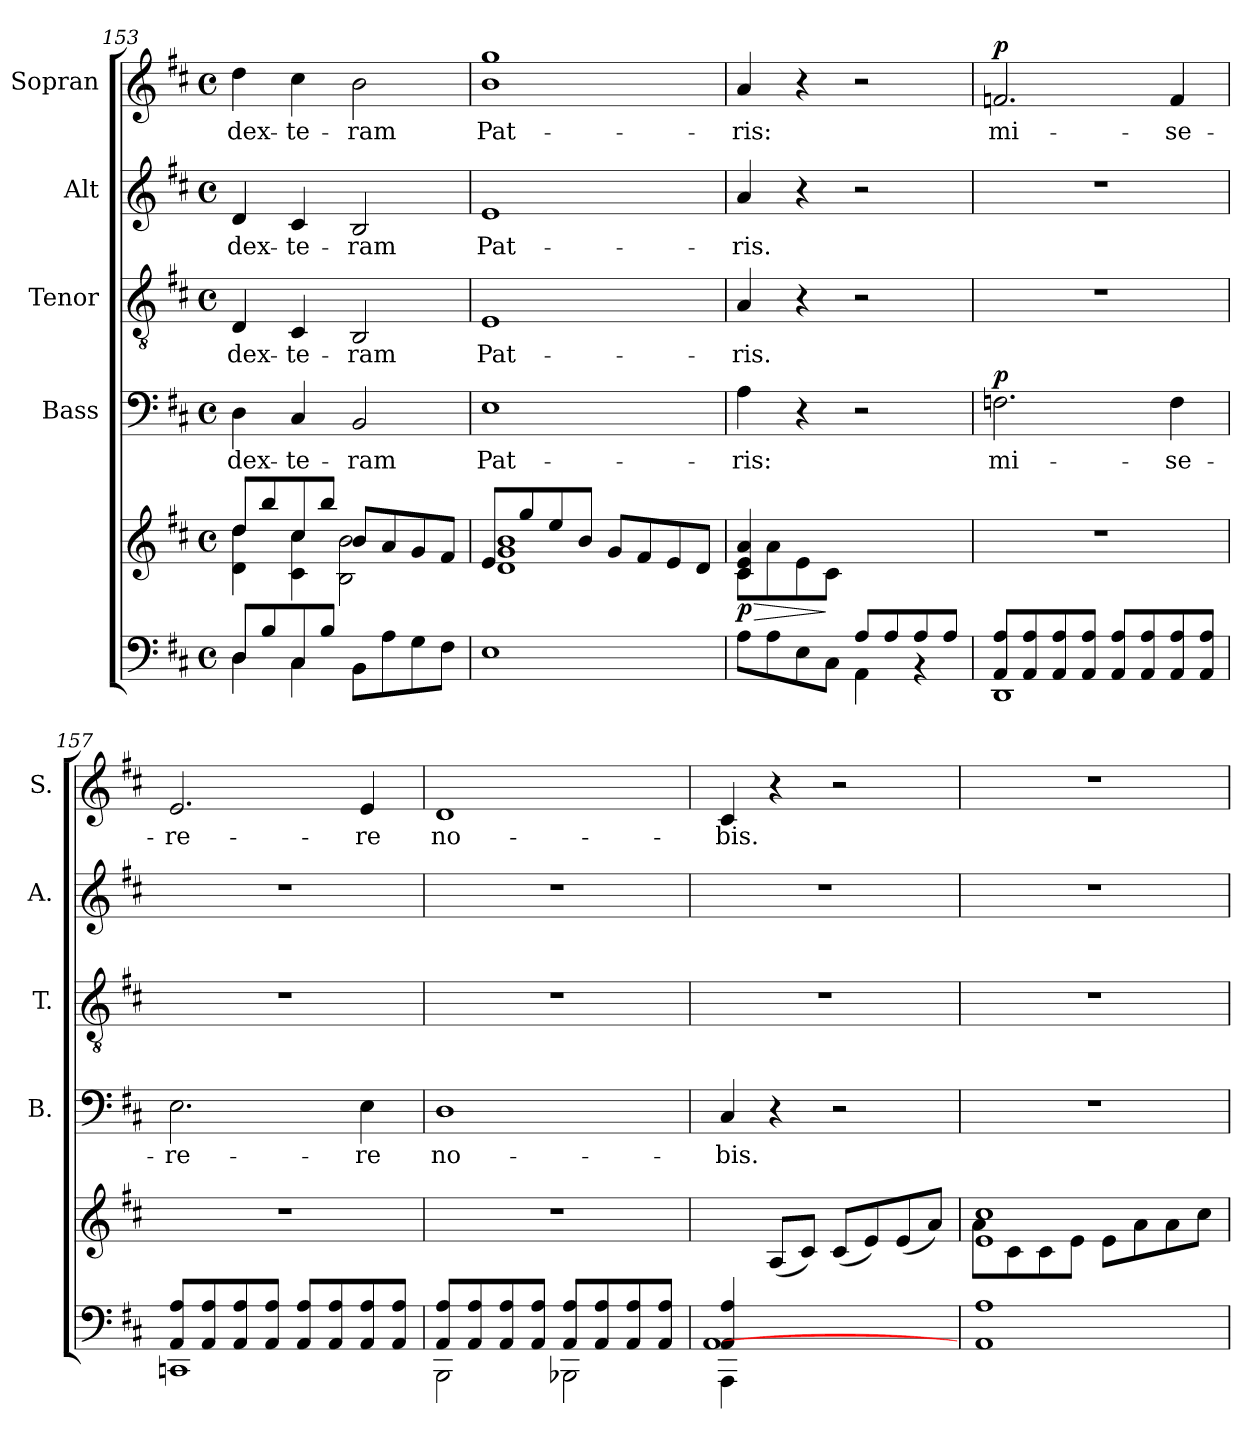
**kern	**kern	**dynam	**kern	**text	**dynam	**kern	**text	**kern	**text	**kern	**text	**dynam
*part5	*part5	*part5	*part4	*part4	*part4	*part3	*part3	*part2	*part2	*part1	*part1	*part1
*staff6	*staff5	*staff5/6	*staff4	*staff4	*staff4	*staff3	*staff3	*staff2	*staff2	*staff1	*staff1	*staff1
*	*	*	*I"Bass	*	*	*I"Tenor	*	*I"Alt	*	*I"Sopran	*	*
*	*	*	*I'B.	*	*	*I'T.	*	*I'A.	*	*I'S.	*	*
*clefF4	*clefG2	*	*clefF4	*	*	*clefGv2	*	*clefG2	*	*clefG2	*	*
*k[f#c#]	*k[f#c#]	*	*k[f#c#]	*	*	*k[f#c#]	*	*k[f#c#]	*	*k[f#c#]	*	*
*D:	*D:	*	*D:	*	*	*D:	*	*D:	*	*D:	*	*
*M4/4	*M4/4	*	*M4/4	*	*	*M4/4	*	*M4/4	*	*M4/4	*	*
*met(c)	*met(c)	*	*met(c)	*	*	*met(c)	*	*met(c)	*	*met(c)	*	*
=153	=153	=153	=153	=153	=153	=153	=153	=153	=153	=153	=153	=153
*^	*^	*	*	*	*	*	*	*	*	*	*	*
!	!	!	!	!	!	!LO:LY:b	!	!	!LO:LY:b	!	!LO:LY:b	!	!LO:LY:b	!
8D/L	4D\	8dd/L	4d\ 4dd\	.	4D\	dex-	.	4D/	dex-	4d/	dex-	4dd\	dex-	.
8B/	.	8bb/	.	.	.	.	.	.	.	.	.	.	.	.
!	!	!	!	!	!	!LO:LY:b	!	!	!LO:LY:b	!	!LO:LY:b	!	!LO:LY:b	!
8C#/	4C#\	8cc#/	4c#\ 4cc#\	.	4C#/	-te-	.	4C#/	-te-	4c#/	-te-	4cc#\	-te-	.
8B/J	.	8bb/J	.	.	.	.	.	.	.	.	.	.	.	.
!	!	!	!	!	!	!LO:LY:b	!	!	!LO:LY:b	!	!LO:LY:b	!	!LO:LY:b	!
2ryy	8BB\L	8b/L	2B\ 2b\	.	2BB/	-ram	.	2BB/	-ram	2B/	-ram	2b\	-ram	.
.	8A\	8a/	.	.	.	.	.	.	.	.	.	.	.	.
.	8G\	8g/	.	.	.	.	.	.	.	.	.	.	.	.
.	8F#\J	8f#/J	.	.	.	.	.	.	.	.	.	.	.	.
=154	=154	=154	=154	=154	=154	=154	=154	=154	=154	=154	=154	=154	=154	=154
!	!	!	!	!	!	!LO:LY:b	!	!	!LO:LY:b	!	!LO:LY:b	!	!LO:LY:b	!
*v	*v	*	*	*	*	*	*	*	*	*	*	*	*	*
1E	8e/L	1d 1g 1b	.	1E	Pat-	.	1E	Pat-	1e	Pat-	1b 1gg	Pat-	.
.	8gg/	.	.	.	.	.	.	.	.	.	.	.	.
.	8ee/	.	.	.	.	.	.	.	.	.	.	.	.
.	8b/J	.	.	.	.	.	.	.	.	.	.	.	.
.	8g/L	.	.	.	.	.	.	.	.	.	.	.	.
.	8f#/	.	.	.	.	.	.	.	.	.	.	.	.
.	8e/	.	.	.	.	.	.	.	.	.	.	.	.
.	8d/J	.	.	.	.	.	.	.	.	.	.	.	.
=155	=155	=155	=155	=155	=155	=155	=155	=155	=155	=155	=155	=155	=155
*^	*	*	*	*	*	*	*	*	*	*	*	*	*
!	!	!	!	!LO:HP:b	!	!LO:LY:b	!	!	!LO:LY:b	!	!LO:LY:b	!	!LO:LY:b	!
!	!	!	!	!LO:DY:n=1:b	!	!	!	!	!	!	!	!	!	!
2ryy	8A\L	4c#/ 4e/ 4a/	8c#\L	> p	4A\	-ris:	.	4A/	-ris.	4a/	-ris.	4a/	-ris:	.
.	8A\	.	8a\	.	.	.	.	.	.	.	.	.	.	.
.	8E\	2.ryy	8e\	.	4r	.	.	4r	.	4r	.	4r	.	.
.	8C#\J	.	8c#\J	]	.	.	.	.	.	.	.	.	.	.
8A/L	4AA\	.	2ryy	.	2r	.	.	2r	.	2r	.	2r	.	.
8A/	.	.	.	.	.	.	.	.	.	.	.	.	.	.
8A/	4rBB	.	.	.	.	.	.	.	.	.	.	.	.	.
8A/J	.	.	.	.	.	.	.	.	.	.	.	.	.	.
*	*	*v	*v	*	*	*	*	*	*	*	*	*	*	*
=156	=156	=156	=156	=156	=156	=156	=156	=156	=156	=156	=156	=156	=156
!	!	!	!	!	!LO:LY:b	!LO:DY:a	!	!	!	!	!	!LO:LY:b	!LO:DY:a
8AA/ 8A/L	1DD	1r	.	2.Fn\	mi-	p	1r	.	1r	.	2.fn/	mi-	p
8AA/ 8A/	.	.	.	.	.	.	.	.	.	.	.	.	.
8AA/ 8A/	.	.	.	.	.	.	.	.	.	.	.	.	.
8AA/ 8A/J	.	.	.	.	.	.	.	.	.	.	.	.	.
8AA/ 8A/L	.	.	.	.	.	.	.	.	.	.	.	.	.
8AA/ 8A/	.	.	.	.	.	.	.	.	.	.	.	.	.
!	!	!	!	!	!LO:LY:b	!	!	!	!	!	!	!LO:LY:b	!
8AA/ 8A/	.	.	.	4F\	-se-	.	.	.	.	.	4f/	-se-	.
8AA/ 8A/J	.	.	.	.	.	.	.	.	.	.	.	.	.
!!LO:PB:g=z
=157	=157	=157	=157	=157	=157	=157	=157	=157	=157	=157	=157	=157	=157
!	!	!	!	!	!LO:LY:b	!	!	!	!	!	!	!LO:LY:b	!
8AA/ 8A/L	1CCn	1r	.	2.E\	-re-	.	1r	.	1r	.	2.e/	-re-	.
8AA/ 8A/	.	.	.	.	.	.	.	.	.	.	.	.	.
8AA/ 8A/	.	.	.	.	.	.	.	.	.	.	.	.	.
8AA/ 8A/J	.	.	.	.	.	.	.	.	.	.	.	.	.
8AA/ 8A/L	.	.	.	.	.	.	.	.	.	.	.	.	.
8AA/ 8A/	.	.	.	.	.	.	.	.	.	.	.	.	.
!	!	!	!	!	!LO:LY:b	!	!	!	!	!	!	!LO:LY:b	!
8AA/ 8A/	.	.	.	4E\	-re	.	.	.	.	.	4e/	-re	.
8AA/ 8A/J	.	.	.	.	.	.	.	.	.	.	.	.	.
=158	=158	=158	=158	=158	=158	=158	=158	=158	=158	=158	=158	=158	=158
!	!	!	!	!	!LO:LY:b	!	!	!	!	!	!	!LO:LY:b	!
8AA/ 8A/L	2BBB\	1r	.	1D	no-	.	1r	.	1r	.	1d	no-	.
8AA/ 8A/	.	.	.	.	.	.	.	.	.	.	.	.	.
8AA/ 8A/	.	.	.	.	.	.	.	.	.	.	.	.	.
8AA/ 8A/J	.	.	.	.	.	.	.	.	.	.	.	.	.
8AA/ 8A/L	2BBB-X\	.	.	.	.	.	.	.	.	.	.	.	.
8AA/ 8A/	.	.	.	.	.	.	.	.	.	.	.	.	.
8AA/ 8A/	.	.	.	.	.	.	.	.	.	.	.	.	.
8AA/ 8A/J	.	.	.	.	.	.	.	.	.	.	.	.	.
=159	=159	=159	=159	=159	=159	=159	=159	=159	=159	=159	=159	=159	=159
*	*^	*	*	*	*	*	*	*	*	*	*	*	*
!	!	!	!	!	!	!LO:LY:b	!	!	!	!	!	!	!LO:LY:b	!
4AA/ 4A/	4AAA\	[1AA	4ryy	.	4C#/	-bis.	.	1r	.	1r	.	4c#/	-bis.	.
2.ryy	2.ryy	.	(<8A/L	.	4r	.	.	.	.	.	.	4r	.	.
.	.	.	8c#/J)	.	.	.	.	.	.	.	.	.	.	.
.	.	.	(<8c#/L	.	2r	.	.	.	.	.	.	2r	.	.
.	.	.	8e/)	.	.	.	.	.	.	.	.	.	.	.
.	.	.	(<8e/	.	.	.	.	.	.	.	.	.	.	.
.	.	.	8a/J)	.	.	.	.	.	.	.	.	.	.	.
*v	*v	*v	*	*	*	*	*	*	*	*	*	*	*	*
=160	=160	=160	=160	=160	=160	=160	=160	=160	=160	=160	=160	=160
*	*^	*	*	*	*	*	*	*	*	*	*	*
1AA 1A	1e 1cc#	8a\L	.	1r	.	.	1r	.	1r	.	1r	.	.
.	.	8c#\	.	.	.	.	.	.	.	.	.	.	.
.	.	8c#\	.	.	.	.	.	.	.	.	.	.	.
.	.	8e\J	.	.	.	.	.	.	.	.	.	.	.
.	.	8e\L	.	.	.	.	.	.	.	.	.	.	.
.	.	8a\	.	.	.	.	.	.	.	.	.	.	.
.	.	8a\	.	.	.	.	.	.	.	.	.	.	.
.	.	8cc#\J	.	.	.	.	.	.	.	.	.	.	.
*	*v	*v	*	*	*	*	*	*	*	*	*	*	*
=	=	=	=	=	=	=	=	=	=	=	=	=
*-	*-	*-	*-	*-	*-	*-	*-	*-	*-	*-	*-	*-
